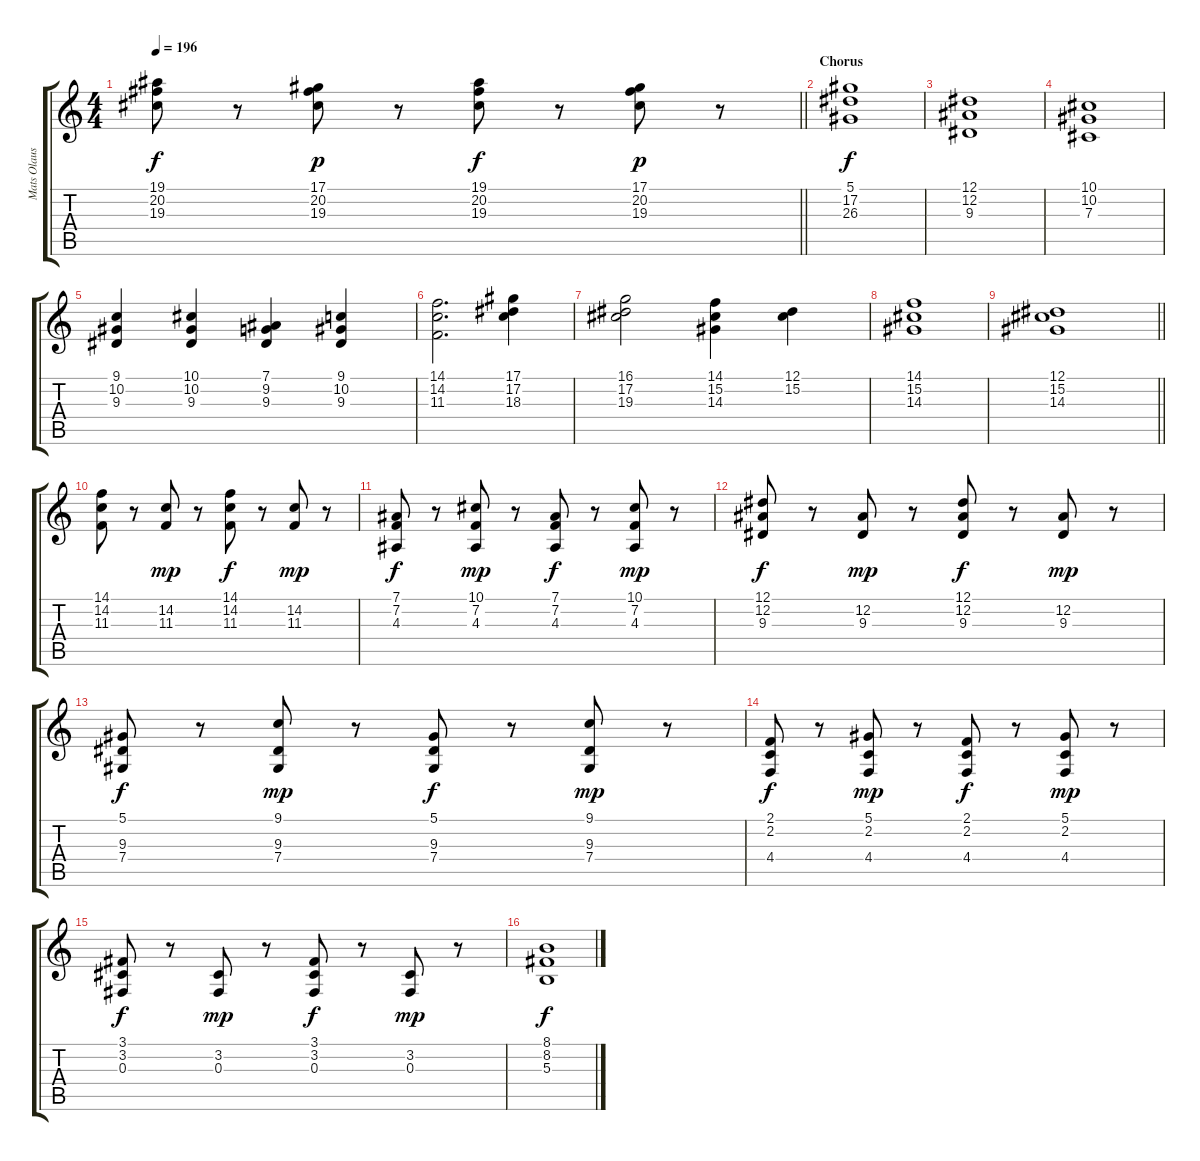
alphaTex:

\track ("Mats Olausson" "Mats Olaus") {instrument stringensemble1}
\staff {score tabs}
\tuning (Eb4 Bb3 Gb3 Db3 Ab2 Eb2) {hide}
\ts (4 4)
\tempo 196
\clef g2
\barLineRight lightlight
\ks c
(19.1 20.2 19.3).8{dy f} r.8 (17.1 20.2 19.3).8{dy p} r.8 (19.1 20.2 19.3).8{dy f} r.8 (17.1 20.2 19.3).8{dy p} r.8 |
\section ("" "Chorus")
(5.1 17.2 26.3).1{dy f} |
(12.1 12.2 9.3).1 |
(10.1 10.2 7.3).1 |
(9.1 10.2 9.3).4 (10.1 10.2 9.3).4 (7.1 9.2 9.3).4 (9.1 10.2 9.3).4 |
(14.1 14.2 11.3).2{d} (17.1 17.2 18.3).4 |
(16.1 17.2 19.3).2 (14.1 15.2 14.3).4 (12.1 15.2).4 |
(14.1 15.2 14.3).1 |
\barLineRight lightlight
(12.1 15.2 14.3).1 |
(14.1 14.2 11.3).8 r.8 (14.2 11.3).8{dy mp} r.8 (14.1 14.2 11.3).8{dy f} r.8 (14.2 11.3).8{dy mp} r.8 |
(7.1 7.2 4.3).8{dy f} r.8 (10.1 7.2 4.3).8{dy mp} r.8 (7.1 7.2 4.3).8{dy f} r.8 (10.1 7.2 4.3).8{dy mp} r.8 |
(12.1 12.2 9.3).8{dy f} r.8 (12.2 9.3).8{dy mp} r.8 (12.1 12.2 9.3).8{dy f} r.8 (12.2 9.3).8{dy mp} r.8 |
(5.1 9.3 7.4).8{dy f} r.8 (9.1 9.3 7.4).8{dy mp} r.8 (5.1 9.3 7.4).8{dy f} r.8 (9.1 9.3 7.4).8{dy mp} r.8 |
(2.1 2.2 4.4).8{dy f} r.8 (5.1 2.2 4.4).8{dy mp} r.8 (2.1 2.2 4.4).8{dy f} r.8 (5.1 2.2 4.4).8{dy mp} r.8 |
(3.1 3.2 0.3).8{dy f} r.8 (3.2 0.3).8{dy mp} r.8 (3.1 3.2 0.3).8{dy f} r.8 (3.2 0.3).8{dy mp} r.8 |
(8.1 8.2 5.3).1{dy f}
